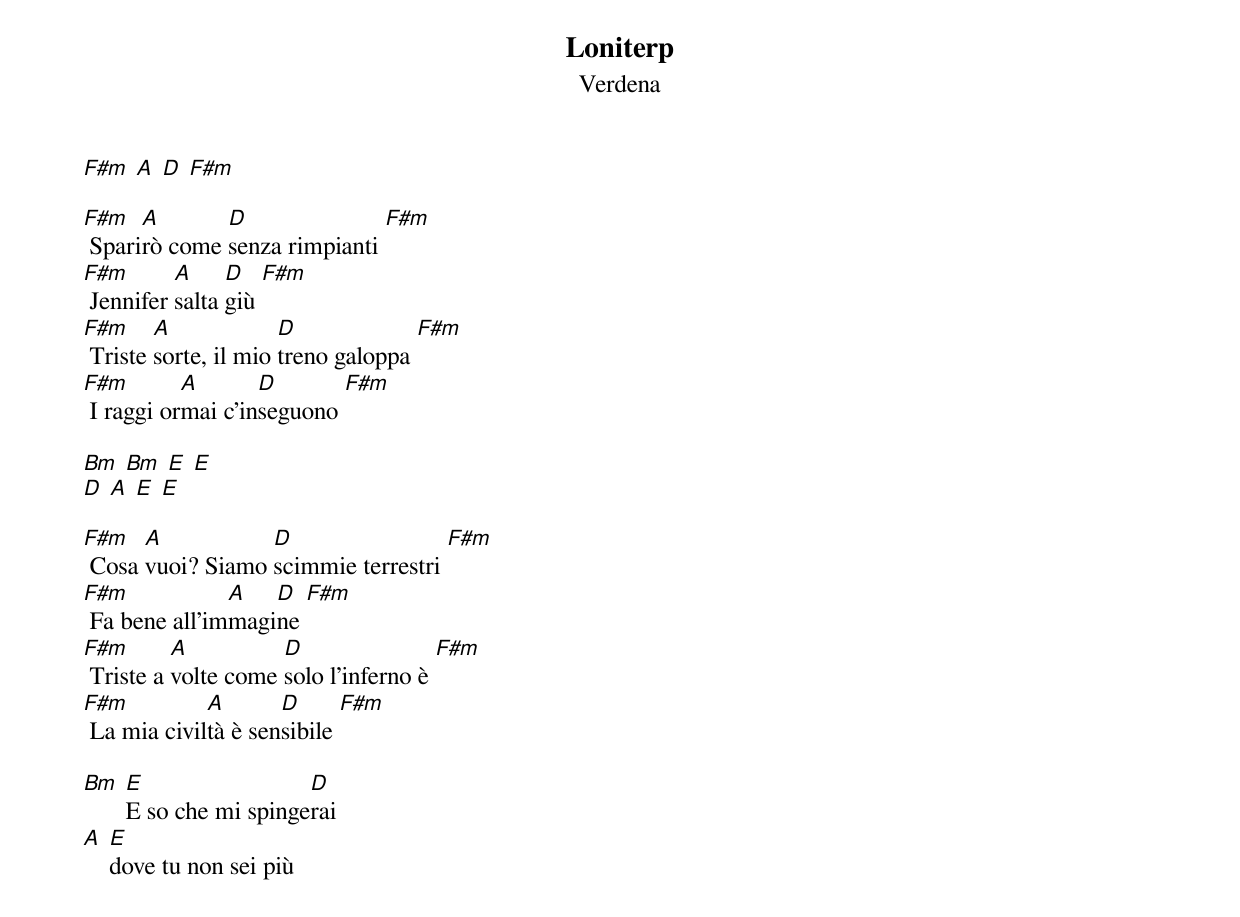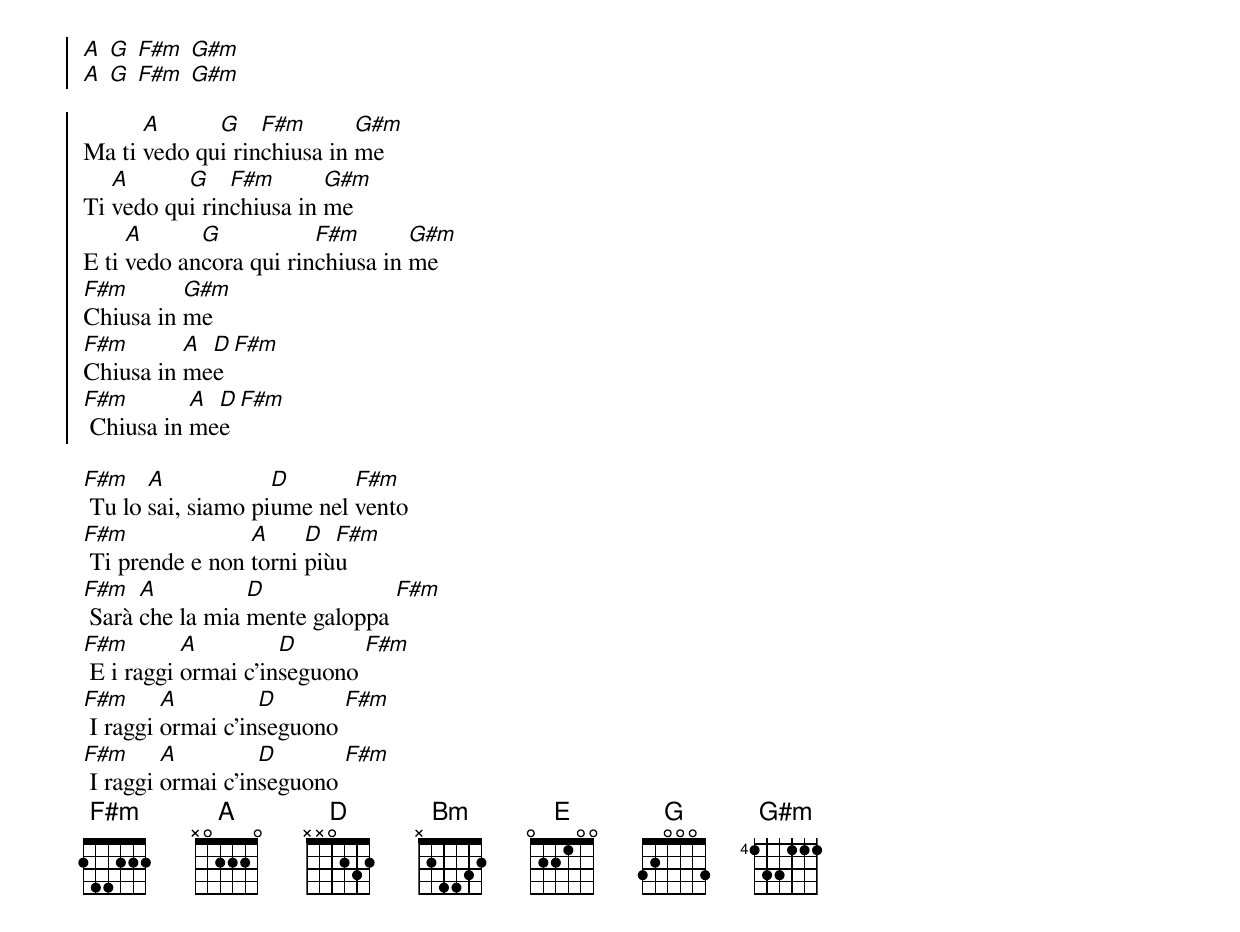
{t:Loniterp}
{st:Verdena}
{col:2}
{define:G#m base-fret 0 frets 4 3 4 x}

[F#m] [A] [D] [F#m]

[F#m] Spari[A]rò come [D]senza rimpianti [F#m]
[F#m] Jennifer [A]salta [D]giù [F#m]
[F#m] Triste [A]sorte, il mio [D]treno galoppa [F#m]
[F#m] I raggi or[A]mai c'in[D]seguono [F#m]

[Bm] [Bm] [E] [E]
[D] [A] [E] [E]

[F#m] Cosa [A]vuoi? Siamo [D]scimmie terrestri [F#m]
[F#m] Fa bene all'im[A]magi[D]ne [F#m]
[F#m] Triste a [A]volte come [D]solo l'inferno è [F#m]
[F#m] La mia civil[A]tà è sen[D]sibile [F#m]

[Bm] [E]E so che mi spinge[D]rai
[A] [E]dove tu non sei più

{colb}

{soc}
[A] [G] [F#m] [G#m]
[A] [G] [F#m] [G#m]

Ma ti [A]vedo qu[G]i rin[F#m]chiusa in [G#m]me
Ti [A]vedo qu[G]i rin[F#m]chiusa in [G#m]me
E ti [A]vedo an[G]cora qui rin[F#m]chiusa in [G#m]me
[F#m]Chiusa in [G#m]me
[F#m]Chiusa in [A]me[D]e[F#m]
[F#m] Chiusa in [A]me[D]e[F#m]
{eoc}

[F#m] Tu lo [A]sai, siamo pi[D]ume nel [F#m]vento
[F#m] Ti prende e non [A]torni [D]più[F#m]u
[F#m] Sarà [A]che la mia [D]mente galoppa [F#m]
[F#m] E i raggi [A]ormai c'in[D]seguono [F#m]
[F#m] I raggi [A]ormai c'in[D]seguono [F#m]
[F#m] I raggi [A]ormai c'in[D]seguono [F#m]
